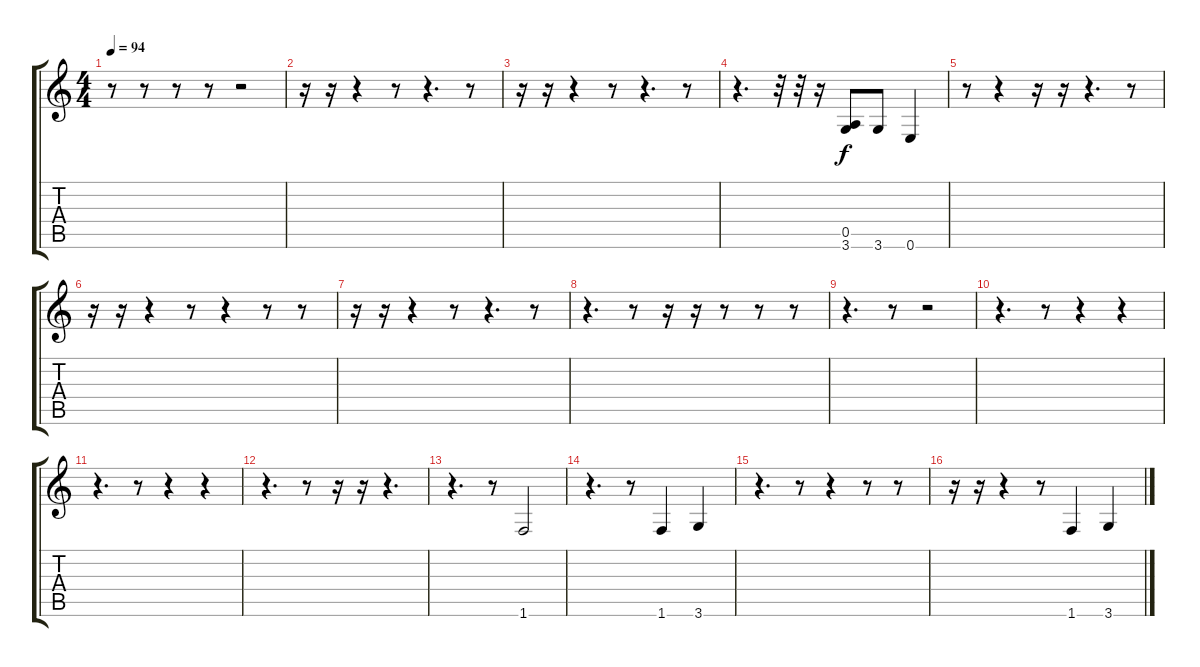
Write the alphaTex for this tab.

\track "" {instrument electricbassfinger}
\staff {score tabs}
\tuning (E4 B3 G3 D3 A2 E2) {hide}
\ts (4 4)
\tempo 94
\clef g2
\ks c
r.8{dy f} r.8 r.8 r.8 r.2 |
r.16 r.16 r.4 r.8 r.4{d} r.8 |
r.16 r.16 r.4 r.8 r.4{d} r.8 |
r.4{d} r.32 r.32 r.16 (0.5 3.6).8 3.6.8 0.6.4 |
r.8 r.4 r.16 r.16 r.4{d} r.8 |
r.16 r.16 r.4 r.8 r.4 r.8 r.8 |
r.16 r.16 r.4 r.8 r.4{d} r.8 |
r.4{d} r.8 r.16 r.16 r.8 r.8 r.8 |
r.4{d} r.8 r.2 |
r.4{d} r.8 r.4 r.4 |
r.4{d} r.8 r.4 r.4 |
r.4{d} r.8 r.16 r.16 r.4{d} |
r.4{d} r.8 1.6.2 |
r.4{d} r.8 1.6.4 3.6.4 |
r.4{d} r.8 r.4 r.8 r.8 |
r.16 r.16 r.4 r.8 1.6.4 3.6.4
